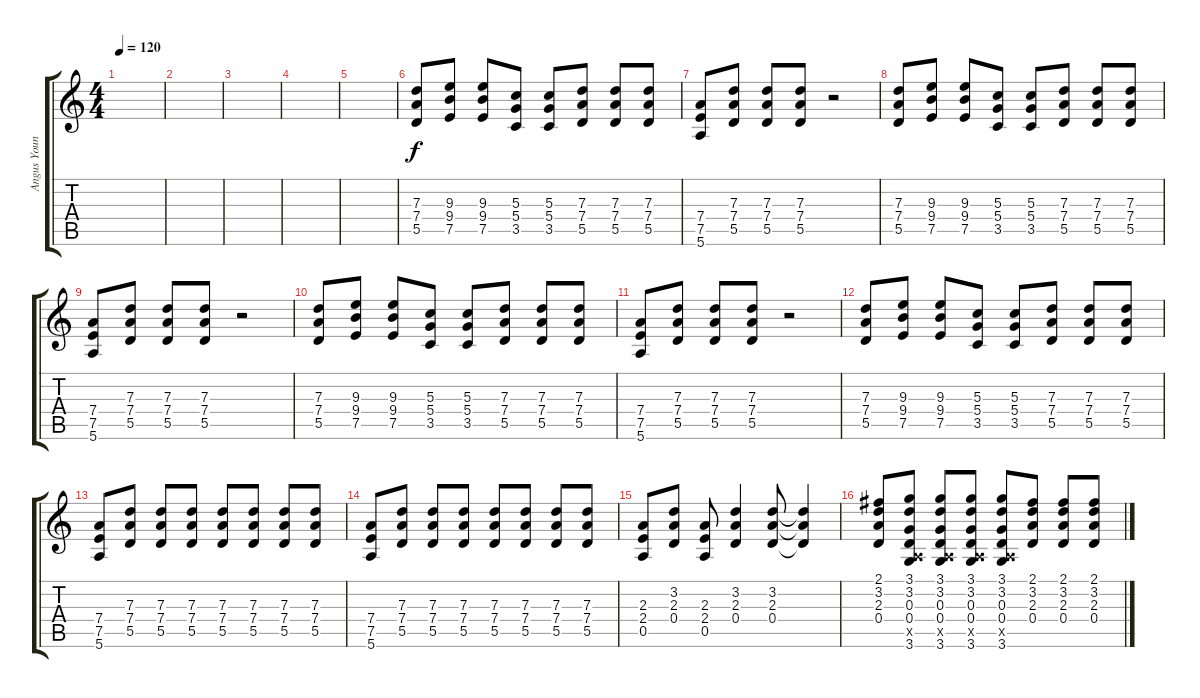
\track ("Angus Young (Lead Guitar)" "Angus Youn") {instrument overdrivenguitar}
\staff {score tabs}
\tuning (E4 B3 G3 D3 A2 E2) {hide}
\ts (4 4)
\tempo 120
\clef g2
\ks c
|
|
|
|
|
(7.3 7.4 5.5).8 (9.3 9.4 7.5).8 (9.3 9.4 7.5).8 (5.3 5.4 3.5).8 (5.3 5.4 3.5).8 (7.3 7.4 5.5).8 (7.3 7.4 5.5).8 (7.3 7.4 5.5).8 |
(7.4 7.5 5.6).8 (7.3 7.4 5.5).8 (7.3 7.4 5.5).8 (7.3 7.4 5.5).8 r.2 |
(7.3 7.4 5.5).8 (9.3 9.4 7.5).8 (9.3 9.4 7.5).8 (5.3 5.4 3.5).8 (5.3 5.4 3.5).8 (7.3 7.4 5.5).8 (7.3 7.4 5.5).8 (7.3 7.4 5.5).8 |
(7.4 7.5 5.6).8 (7.3 7.4 5.5).8 (7.3 7.4 5.5).8 (7.3 7.4 5.5).8 r.2 |
(7.3 7.4 5.5).8 (9.3 9.4 7.5).8 (9.3 9.4 7.5).8 (5.3 5.4 3.5).8 (5.3 5.4 3.5).8 (7.3 7.4 5.5).8 (7.3 7.4 5.5).8 (7.3 7.4 5.5).8 |
(7.4 7.5 5.6).8 (7.3 7.4 5.5).8 (7.3 7.4 5.5).8 (7.3 7.4 5.5).8 r.2 |
(7.3 7.4 5.5).8 (9.3 9.4 7.5).8 (9.3 9.4 7.5).8 (5.3 5.4 3.5).8 (5.3 5.4 3.5).8 (7.3 7.4 5.5).8 (7.3 7.4 5.5).8 (7.3 7.4 5.5).8 |
(7.4 7.5 5.6).8 (7.3 7.4 5.5).8 (7.3 7.4 5.5).8 (7.3 7.4 5.5).8 (7.3 7.4 5.5).8 (7.3 7.4 5.5).8 (7.3 7.4 5.5).8 (7.3 7.4 5.5).8 |
(7.4 7.5 5.6).8 (7.3 7.4 5.5).8 (7.3 7.4 5.5).8 (7.3 7.4 5.5).8 (7.3 7.4 5.5).8 (7.3 7.4 5.5).8 (7.3 7.4 5.5).8 (7.3 7.4 5.5).8 |
(2.3 2.4 0.5).8 (3.2 2.3 0.4).8 (2.3 2.4 0.5).8 (3.2 2.3 0.4).4 (3.2 2.3 0.4).8 (3.2{t} 2.3{t} 0.4{t}).4 |
(2.1 3.2 2.3 0.4).8 (3.1 3.2 0.3 0.4 0.5{x} 3.6).8 (3.1 3.2 0.3 0.4 0.5{x} 3.6).8 (3.1 3.2 0.3 0.4 0.5{x} 3.6).8 (3.1 3.2 0.3 0.4 0.5{x} 3.6).8 (2.1 3.2 2.3 0.4).8 (2.1 3.2 2.3 0.4).8 (2.1 3.2 2.3 0.4).8
